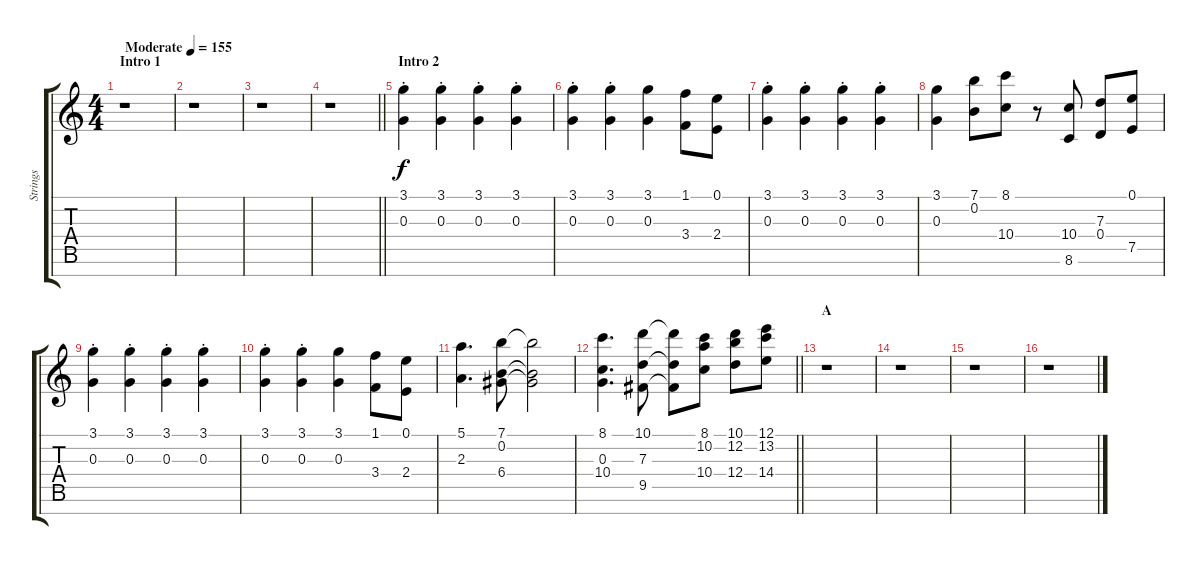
\track ("Strings" "Strings") {instrument stringensemble1}
\staff {score tabs}
\tuning (E5 B4 G4 D4 A3 E3 B2) {hide}
\ts (4 4)
\section ("" "Intro 1")
\tempo (155 "Moderate")
\clef g2
\ks c
r.1{dy f instrument stringensemble1} |
r.1 |
r.1 |
\barLineRight lightlight
r.1 |
\section ("" "Intro 2")
(3.1{st} 0.3{st}).4 (3.1{st} 0.3{st}).4 (3.1{st} 0.3{st}).4 (3.1{st} 0.3{st}).4 |
(3.1{st} 0.3{st}).4 (3.1{st} 0.3{st}).4 (3.1 0.3).4 (1.1 3.4).8 (0.1 2.4).8 |
(3.1{st} 0.3{st}).4 (3.1{st} 0.3{st}).4 (3.1{st} 0.3{st}).4 (3.1{st} 0.3{st}).4 |
(3.1 0.3).4 (7.1 0.2).8 (8.1 10.4).8 r.8 (10.4 8.6).8 (7.3 0.4).8 (0.1 7.5).8 |
(3.1{st} 0.3{st}).4 (3.1{st} 0.3{st}).4 (3.1{st} 0.3{st}).4 (3.1{st} 0.3{st}).4 |
(3.1{st} 0.3{st}).4 (3.1{st} 0.3{st}).4 (3.1 0.3).4 (1.1 3.4).8 (0.1 2.4).8 |
(5.1 2.3).4{d} (7.1 0.2 6.4).8 (7.1{t} 0.2{t} 6.4{t}).2 |
\barLineRight lightlight
(8.1 0.3 10.4).4{d} (10.1 7.3 9.5).8 (10.1{t} 7.3{t} 9.5{t}).8 (8.1 10.2 10.4).8 (10.1 12.2 12.4).8 (12.1 13.2 14.4).8 |
\section ("" "A")
r.1 |
r.1 |
r.1 |
r.1
